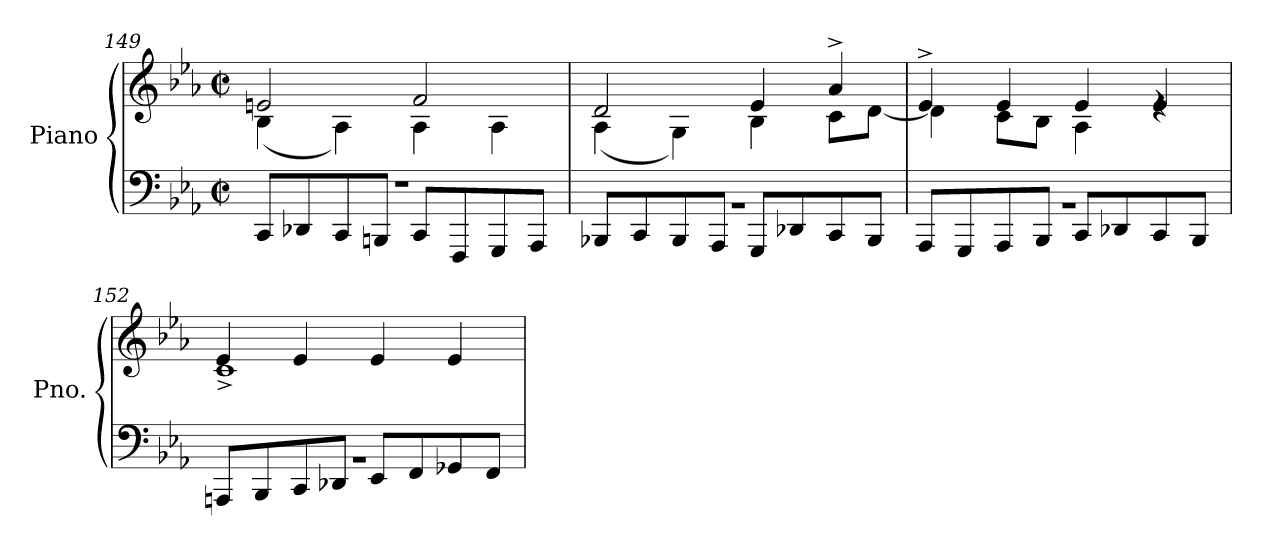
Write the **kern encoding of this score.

**kern	**kern
*part1	*part1
*staff2	*staff1
*I"Piano	*
*I'Pno.	*
!!LO:LB:g=z
*clefF4	*clefG2
*k[b-e-a-]	*k[b-e-a-]
*M2/2	*M2/2
*met(c|)	*met(c|)
=149	=149
*^	*^
1r	8CC/L	2en/	(<4B-\
.	8DD-X/	.	.
.	8CC/	.	4A-\)
.	8BBBn/J	.	.
.	8CC/L	2f/	4A-\
.	8FFF/	.	.
.	8GGG/	.	4A-\
.	8AAA-/J	.	.
!!LO:LB:g=z	!!
=150	=150	=150	=150
1rBB	8BBB-X/L	2d/	(<4A-\
.	8CC/	.	.
.	8BBB-/	.	4G\)
.	8AAA-/J	.	.
.	8GGG/L	4e-/	4B-\
.	8DD-X/	.	.
.	8CC/	4a-^/	8c\L
.	8BBB-/J	.	[8d\J
=151	=151	=151	=151
1rBB	8AAA-/L	4e-^/	4d\]
.	8GGG/	.	.
.	8AAA-/	4e-/	8c\L
.	8BBB-/J	.	8B-\J
.	8CC/L	4e-/	4A-\
.	8DD-X/	.	.
.	8CC/	4e-/	4re
.	8BBB-/J	.	.
=152	=152	=152	=152
1rBB	8AAAn/L	4e-/	1c^
.	8BBB-/	.	.
.	8CC/	4e-/	.
.	8DD-X/J	.	.
.	8EE-/L	4e-/	.
.	8FF/	.	.
.	8GG-X/	4e-/	.
.	8FF/J	.	.
*v	*v	*	*
*	*v	*v
=	=
*-	*-
